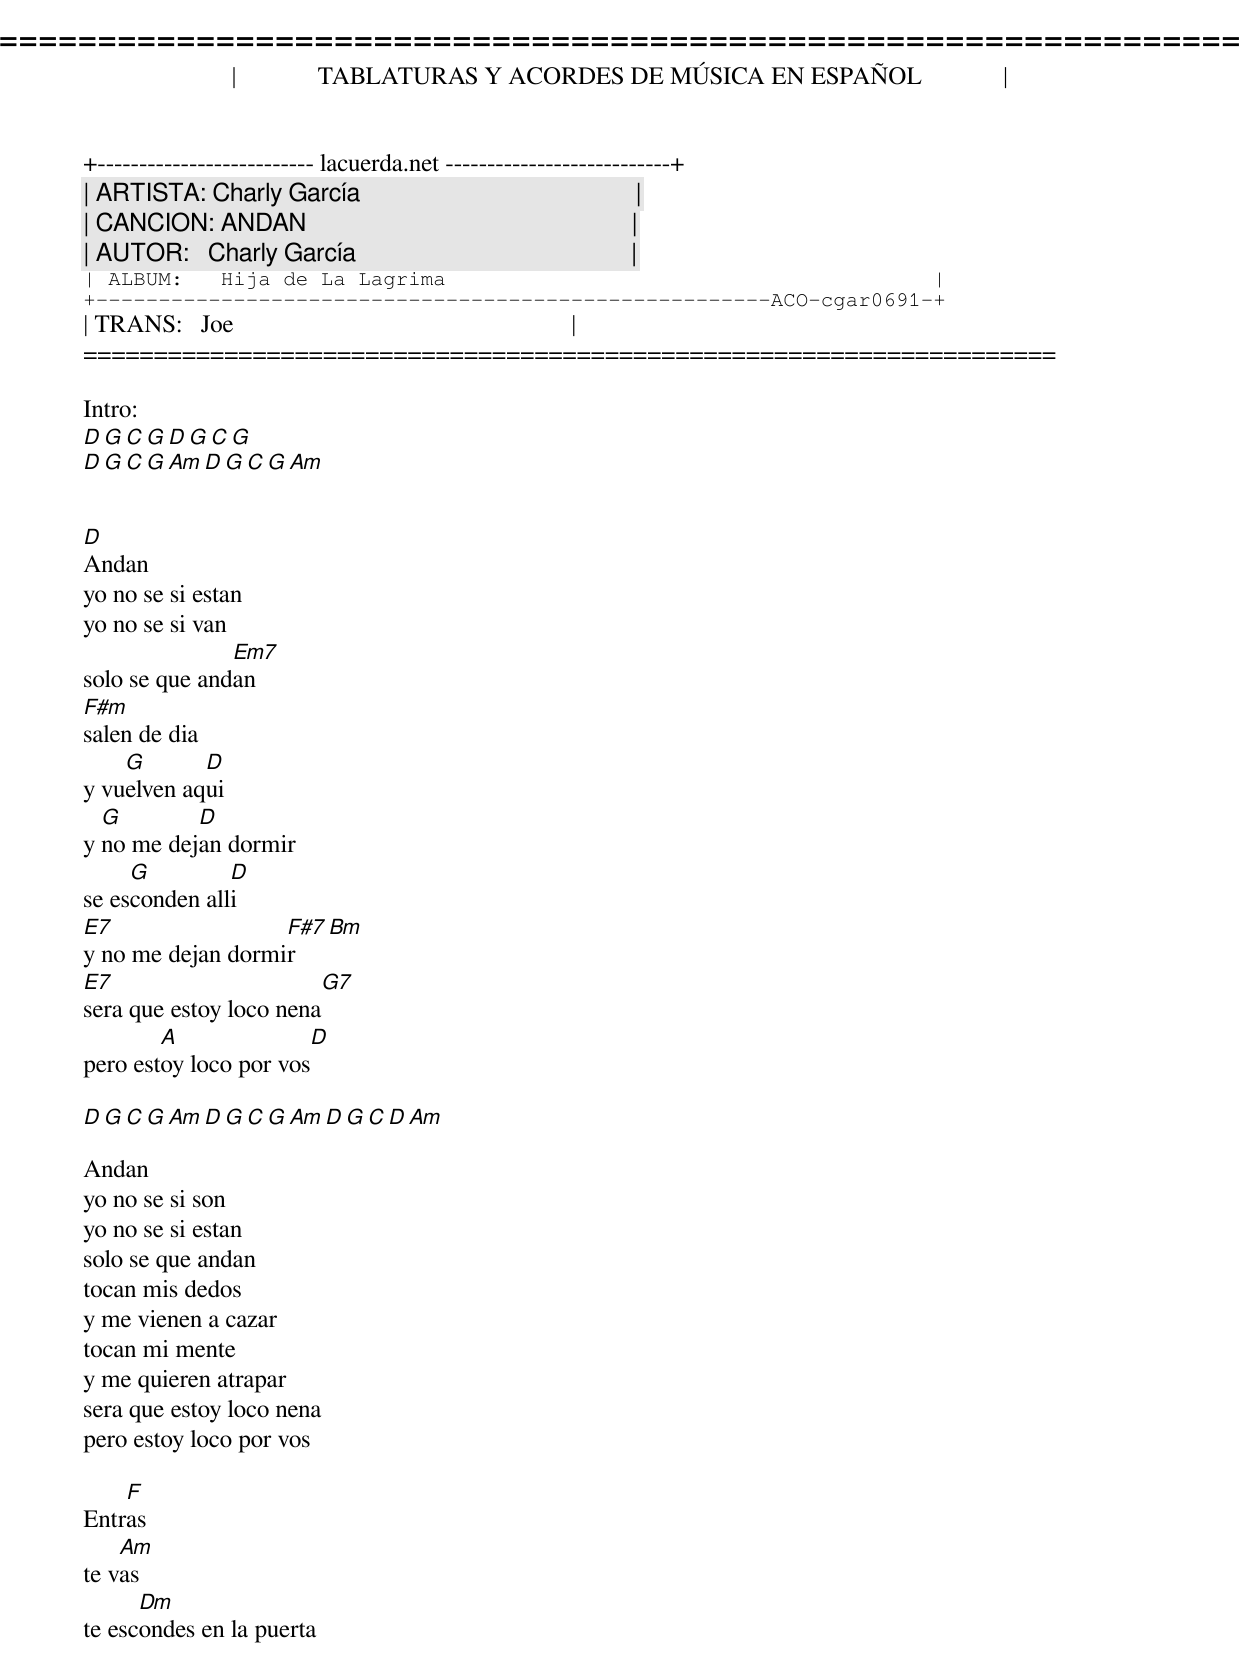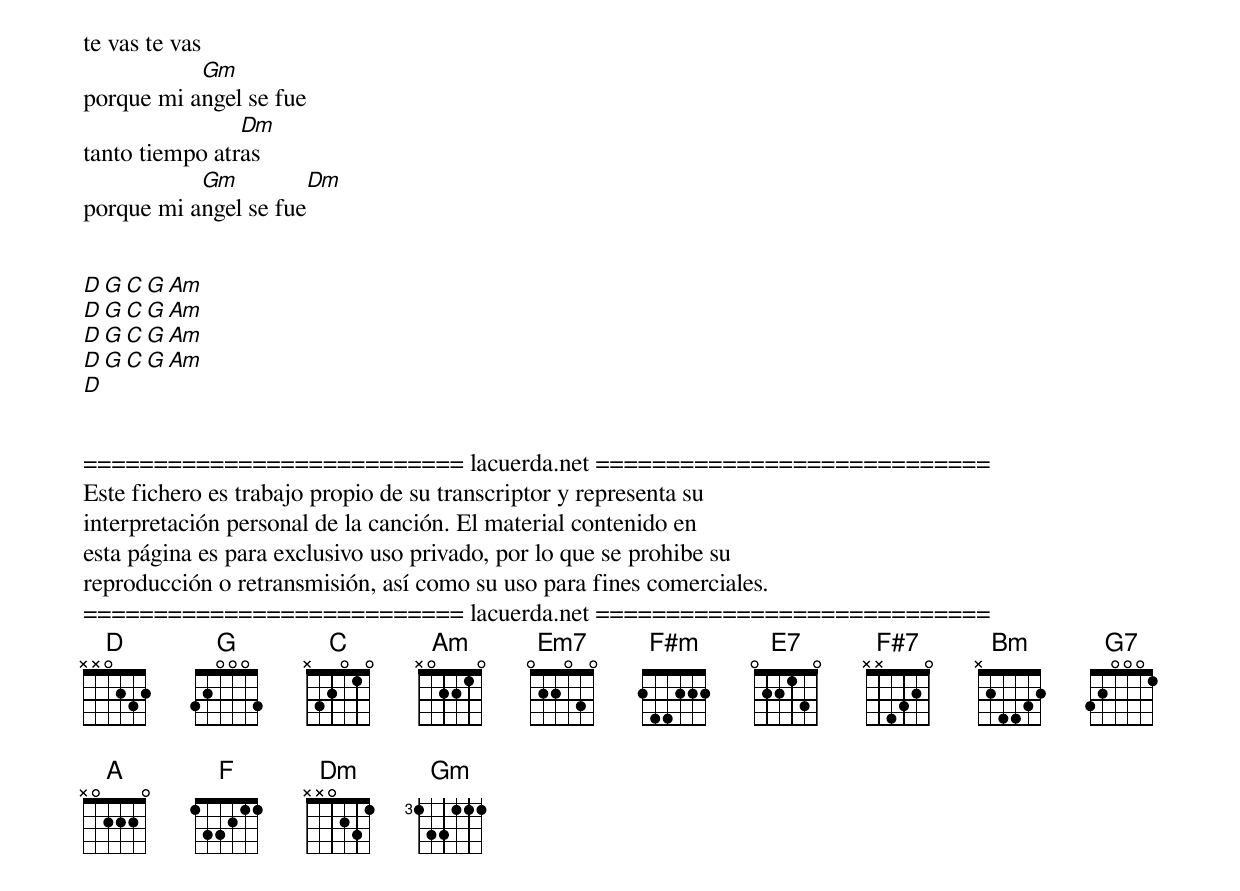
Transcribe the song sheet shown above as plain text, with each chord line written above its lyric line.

=====================================================================
|             TABLATURAS Y ACORDES DE MÚSICA EN ESPAÑOL             |
+-------------------------- lacuerda.net ---------------------------+
| ARTISTA: Charly García                                            |
| CANCION: ANDAN                                                    |
| AUTOR:   Charly García                                            |
| ALBUM:   Hija de La Lagrima                                       |
+------------------------------------------------------ACO-cgar0691-+
| TRANS:   Joe                                                      |
=====================================================================

Intro:
D G C G D G C G
D G C G Am D G C G Am


D
Andan
yo no se si estan
yo no se si van
               Em7
solo se que andan
F#m
salen de dia
    G       D
y vuelven aqui
  G        D
y no me dejan dormir
     G         D
se esconden alli
E7                 F#7 Bm
y no me dejan dormir
E7                       G7
sera que estoy loco nena
        A              D
pero estoy loco por vos

D G C G Am D G C G Am D G C D Am

Andan
yo no se si son
yo no se si estan
solo se que andan
tocan mis dedos
y me vienen a cazar
tocan mi mente
y me quieren atrapar
sera que estoy loco nena
pero estoy loco por vos

    F
Entras
    Am
te vas
      Dm
te escondes en la puerta
te vas te vas
           Gm
porque mi angel se fue
                Dm
tanto tiempo atras
           Gm         Dm
porque mi angel se fue


D G C G Am
D G C G Am
D G C G Am
D G C G Am
D


=========================== lacuerda.net ============================
Este fichero es trabajo propio de su transcriptor y representa su
interpretación personal de la canción. El material contenido en
esta página es para exclusivo uso privado, por lo que se prohibe su
reproducción o retransmisión, así como su uso para fines comerciales.
=========================== lacuerda.net ============================
